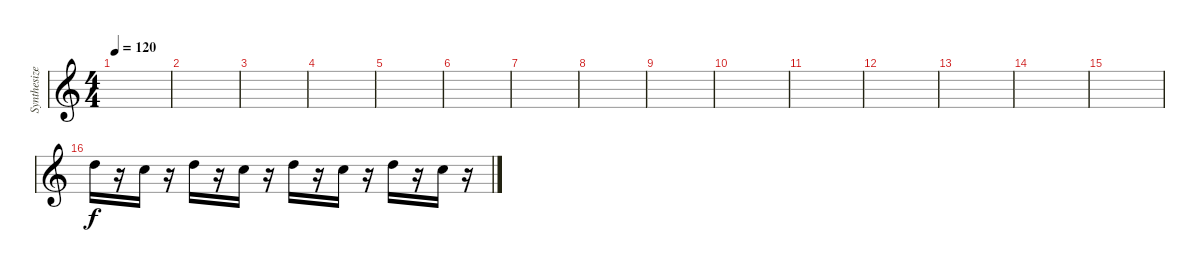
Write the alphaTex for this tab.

\track ("Synthesizer" "Synthesize") {instrument fx1rain}
\staff {score}
\tuning (E4 B3 G3 D3 A2 E2 B1) {hide}
\ts (4 4)
\tempo 120
\clef g2
\ks c
|
|
|
|
|
|
|
|
|
|
|
|
|
|
|
10.1.16 r.16 8.1.16 r.16 10.1.16 r.16 8.1.16 r.16 10.1.16 r.16 8.1.16 r.16 10.1.16 r.16 8.1.16 r.16
